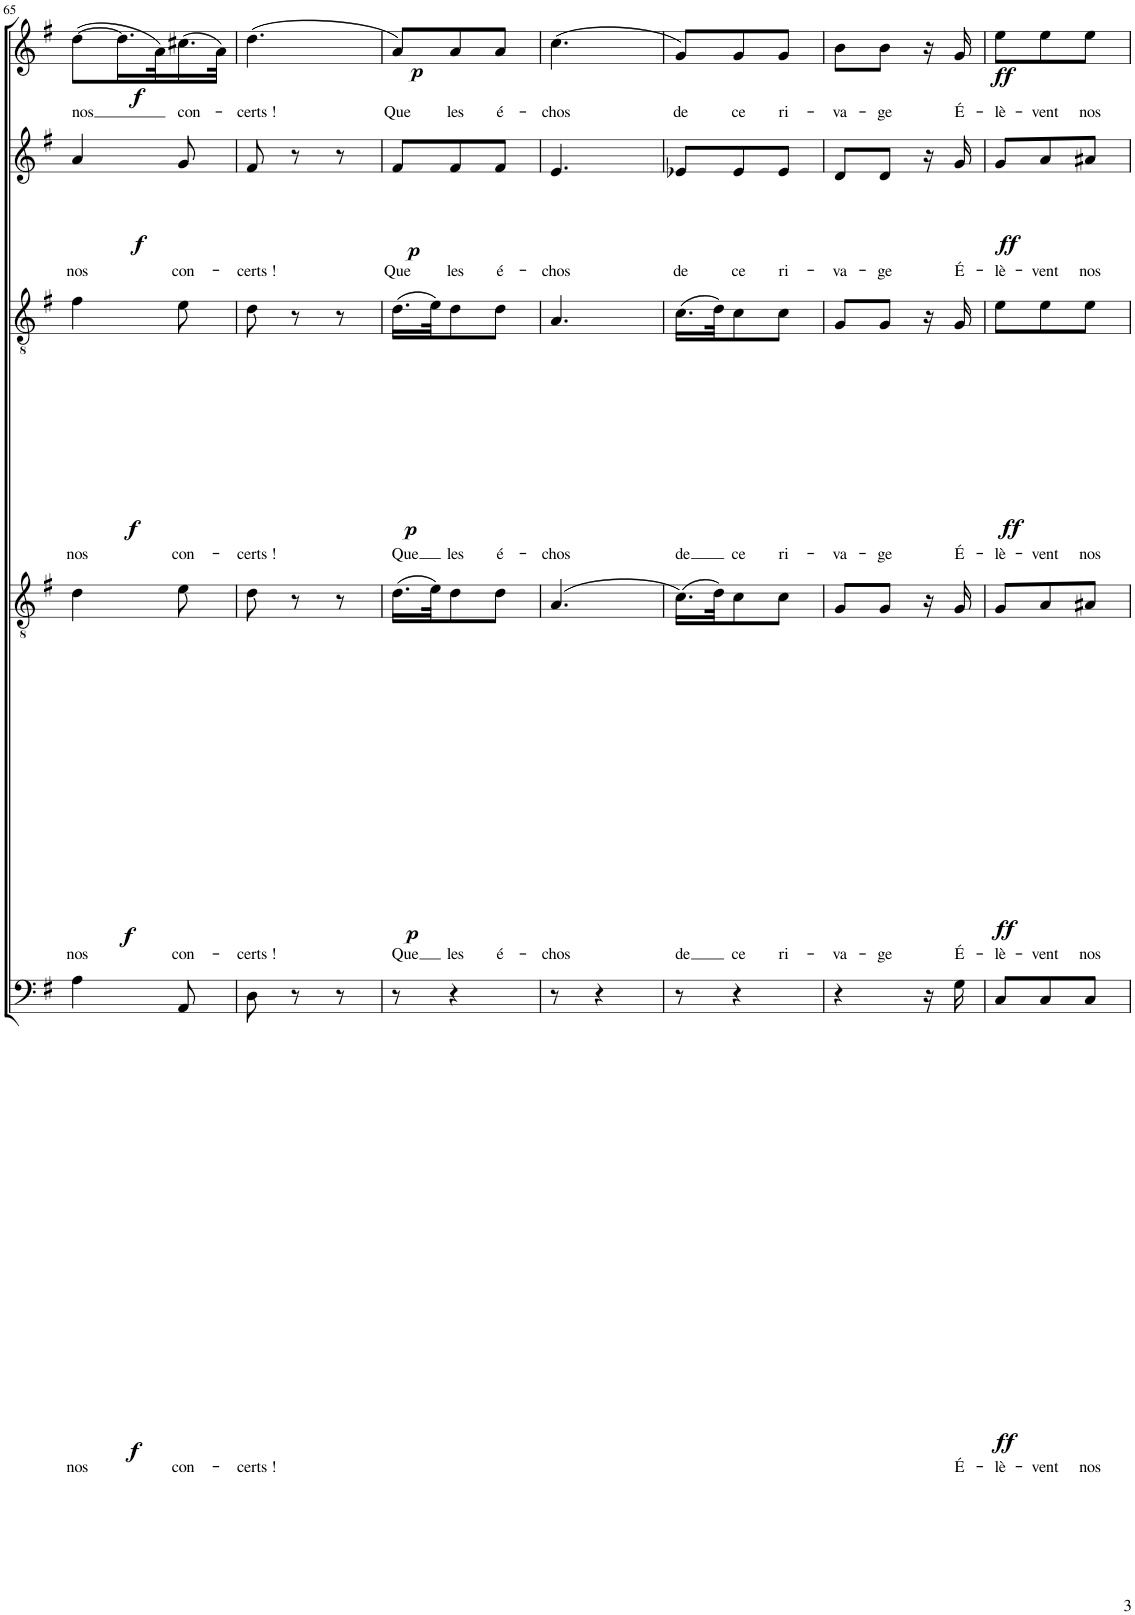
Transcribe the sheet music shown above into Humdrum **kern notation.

**kern	**text	**dynam	**kern	**text	**dynam	**kern	**text	**dynam	**kern	**text	**dynam	**kern	**text	**dynam
*part5	*part5	*part5	*part4	*part4	*part4	*part3	*part3	*part3	*part2	*part2	*part2	*part1	*part1	*part1
*staff5	*staff5	*staff5	*staff4	*staff4	*staff4	*staff3	*staff3	*staff3	*staff2	*staff2	*staff2	*staff1	*staff1	*staff1
*I"B	*	*	*I"TII	*	*	*I"TI	*	*	*I"A	*	*	*I"S	*	*
!!LO:PB:g=z
*clefF4	*	*	*clefGv2	*	*	*clefGv2	*	*	*clefG2	*	*	*clefG2	*	*
*	*	*	*Trd1c2	*	*	*Trd1c2	*	*	*	*	*	*	*	*
*k[f#]	*	*	*k[f#]	*	*	*k[f#]	*	*	*k[f#]	*	*	*k[f#]	*	*
*M3/8	*	*	*M3/8	*	*	*M3/8	*	*	*M3/8	*	*	*M3/8	*	*
=65	=65	=65	=65	=65	=65	=65	=65	=65	=65	=65	=65	=65	=65	=65
!	!LO:LY:b	!LO:DY:b	!	!LO:LY:b	!LO:DY:b	!	!LO:LY:b	!LO:DY:b	!	!LO:LY:b	!LO:DY:b	!	!LO:LY:b	!LO:DY:b
4A\	nos	f	4d\	nos	f	4f#\	nos	f	4a/	nos	f	([8dd\L	nos	f
.	.	.	.	.	.	.	.	.	.	.	.	16.dd\L]	.	.
.	.	.	.	.	.	.	.	.	.	.	.	32a\K)	.	.
!	!LO:LY:b	!	!	!LO:LY:b	!	!	!LO:LY:b	!	!	!LO:LY:b	!	!	!LO:LY:b	!
8AA/	con-	.	8e\	con-	.	8e\	con-	.	8g/	con-	.	(16.cc#X\	con-	.
.	.	.	.	.	.	.	.	.	.	.	.	32a\JJk)	.	.
=66	=66	=66	=66	=66	=66	=66	=66	=66	=66	=66	=66	=66	=66	=66
!	!LO:LY:b	!	!	!LO:LY:b	!	!	!LO:LY:b	!	!	!LO:LY:b	!	!	!LO:LY:b	!
8D\	-certs !	.	8d\	-certs !	.	8d\	-certs !	.	8f#/	-certs !	.	(4.dd\	-certs !	.
8r	.	.	8r	.	.	8r	.	.	8r	.	.	.	.	.
8r	.	.	8r	.	.	8r	.	.	8r	.	.	.	.	.
=67	=67	=67	=67	=67	=67	=67	=67	=67	=67	=67	=67	=67	=67	=67
!	!	!	!	!LO:LY:b	!LO:DY:b	!	!LO:LY:b	!LO:DY:b	!	!LO:LY:b	!LO:DY:b	!	!LO:LY:b	!LO:DY:b
8r	.	.	(16.d\LL	Que	p	(16.d\LL	Que	p	8f#/L	Que	p	8a/L)	Que	p
.	.	.	32e\JK)	.	.	32e\JK)	.	.	.	.	.	.	.	.
!	!	!	!	!LO:LY:b	!	!	!LO:LY:b	!	!	!LO:LY:b	!	!	!LO:LY:b	!
4r	.	.	8d\	les	.	8d\	les	.	8f#/	les	.	8a/	les	.
!	!	!	!	!LO:LY:b	!	!	!LO:LY:b	!	!	!LO:LY:b	!	!	!LO:LY:b	!
.	.	.	8d\J	é-	.	8d\J	é-	.	8f#/J	é-	.	8a/J	é-	.
=68	=68	=68	=68	=68	=68	=68	=68	=68	=68	=68	=68	=68	=68	=68
!	!	!	!	!LO:LY:b	!	!	!LO:LY:b	!	!	!LO:LY:b	!	!	!LO:LY:b	!
8r	.	.	(4.A/	-chos	.	4.A/	-chos	.	4.e/	-chos	.	(4.cc\	-chos	.
4r	.	.	.	.	.	.	.	.	.	.	.	.	.	.
=69	=69	=69	=69	=69	=69	=69	=69	=69	=69	=69	=69	=69	=69	=69
!	!	!	!	!LO:LY:b	!	!	!LO:LY:b	!	!	!LO:LY:b	!	!	!LO:LY:b	!
8r	.	.	(16.c\LL)	de	.	(16.c\LL	de	.	8e-X/L	de	.	8g/L)	de	.
.	.	.	32d\JK)	.	.	32d\JK)	.	.	.	.	.	.	.	.
!	!	!	!	!LO:LY:b	!	!	!LO:LY:b	!	!	!LO:LY:b	!	!	!LO:LY:b	!
4r	.	.	8c\	ce	.	8c\	ce	.	8e-/	ce	.	8g/	ce	.
!	!	!	!	!LO:LY:b	!	!	!LO:LY:b	!	!	!LO:LY:b	!	!	!LO:LY:b	!
.	.	.	8c\J	ri-	.	8c\J	ri-	.	8e-/J	ri-	.	8g/J	ri-	.
=70	=70	=70	=70	=70	=70	=70	=70	=70	=70	=70	=70	=70	=70	=70
!	!	!	!	!LO:LY:b	!	!	!LO:LY:b	!	!	!LO:LY:b	!	!	!LO:LY:b	!
4r	.	.	8G/L	-va-	.	8G/L	-va-	.	8d/L	-va-	.	8b\L	-va-	.
!	!	!	!	!LO:LY:b	!	!	!LO:LY:b	!	!	!LO:LY:b	!	!	!LO:LY:b	!
.	.	.	8G/J	-ge	.	8G/J	-ge	.	8d/J	-ge	.	8b\J	-ge	.
16r	.	.	16r	.	.	16r	.	.	16r	.	.	16r	.	.
!	!LO:LY:b	!	!	!LO:LY:b	!	!	!LO:LY:b	!	!	!LO:LY:b	!	!	!LO:LY:b	!
16G\	É-	.	16G/	É-	.	16G/	É-	.	16g/	É-	.	16g/	É-	.
=71	=71	=71	=71	=71	=71	=71	=71	=71	=71	=71	=71	=71	=71	=71
!	!LO:LY:b	!LO:DY:b	!	!LO:LY:b	!LO:DY:b	!	!LO:LY:b	!LO:DY:b	!	!LO:LY:b	!LO:DY:b	!	!LO:LY:b	!LO:DY:b
8C/L	-lè-	ff	8G/L	-lè-	ff	8e\L	-lè-	ff	8g/L	-lè-	ff	8ee\L	-lè-	ff
!	!LO:LY:b	!	!	!LO:LY:b	!	!	!LO:LY:b	!	!	!LO:LY:b	!	!	!LO:LY:b	!
8C/	-vent	.	8A/	-vent	.	8e\	-vent	.	8a/	-vent	.	8ee\	-vent	.
!	!LO:LY:b	!	!	!LO:LY:b	!	!	!LO:LY:b	!	!	!LO:LY:b	!	!	!LO:LY:b	!
8C/J	nos	.	8A#X/J	nos	.	8e\J	nos	.	8a#X/J	nos	.	8ee\J	nos	.
=	=	=	=	=	=	=	=	=	=	=	=	=	=	=
*-	*-	*-	*-	*-	*-	*-	*-	*-	*-	*-	*-	*-	*-	*-
